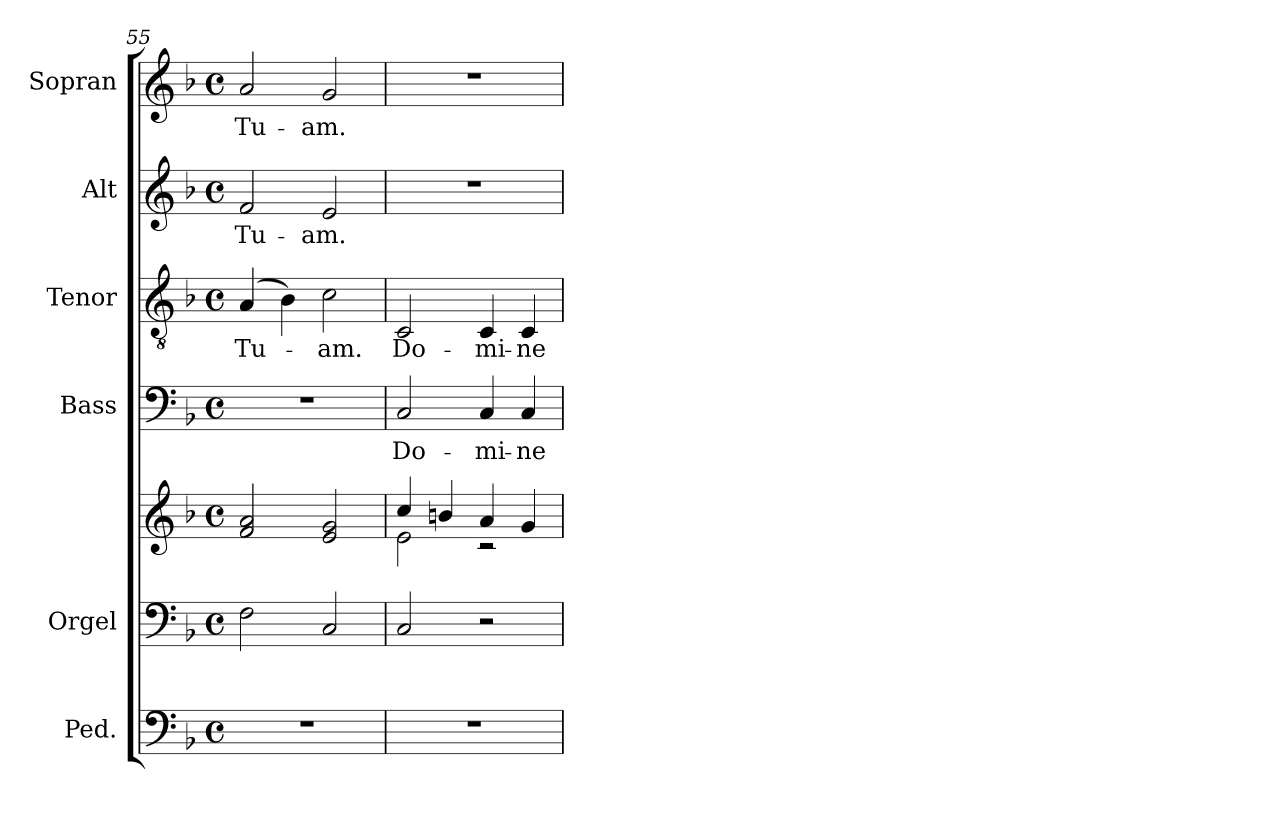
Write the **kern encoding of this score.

**kern	**kern	**kern	**kern	**text	**kern	**text	**kern	**text	**kern	**text
*part6	*part5	*part5	*part4	*part4	*part3	*part3	*part2	*part2	*part1	*part1
*staff7	*staff6	*staff5	*staff4	*staff4	*staff3	*staff3	*staff2	*staff2	*staff1	*staff1
*I"Ped.	*I"Orgel	*	*I"Bass	*	*I"Tenor	*	*I"Alt	*	*I"Sopran	*
*	*I'Org.	*	*I'B.	*	*I'T.	*	*I'A.	*	*I'S.	*
*clefF4	*clefF4	*clefG2	*clefF4	*	*clefGv2	*	*clefG2	*	*clefG2	*
*ITrd7c12	*	*	*	*	*	*	*	*	*	*
*k[b-]	*k[b-]	*k[b-]	*k[b-]	*	*k[b-]	*	*k[b-]	*	*k[b-]	*
*F:	*F:	*F:	*F:	*	*F:	*	*F:	*	*F:	*
*M4/4	*M4/4	*M4/4	*M4/4	*	*M4/4	*	*M4/4	*	*M4/4	*
*met(c)	*met(c)	*met(c)	*met(c)	*	*met(c)	*	*met(c)	*	*met(c)	*
=55	=55	=55	=55	=55	=55	=55	=55	=55	=55	=55
!	!	!	!	!	!	!LO:LY:b	!	!LO:LY:b	!	!LO:LY:b
1r	2F\	2f/ 2a/	1r	.	(4A/	Tu-	2f/	Tu-	2a/	Tu-
.	.	.	.	.	4B-\)	.	.	.	.	.
!	!	!	!	!	!	!LO:LY:b	!	!LO:LY:b	!	!LO:LY:b
.	2C/	2e/ 2g/	.	.	2c\	-am.	2e/	-am.	2g/	-am.
=56	=56	=56	=56	=56	=56	=56	=56	=56	=56	=56
*	*	*^	*	*	*	*	*	*	*	*
!	!	!	!	!	!LO:LY:b	!	!LO:LY:b	!	!	!	!
1r	2C/	4cc/	2e\	2C/	Do-	2C/	Do-	1r	.	1r	.
.	.	4bn/	.	.	.	.	.	.	.	.	.
!	!	!	!	!	!LO:LY:b	!	!LO:LY:b	!	!	!	!
.	2r	4a/	2rc	4C/	-mi-	4C/	-mi-	.	.	.	.
!	!	!	!	!	!LO:LY:b	!	!LO:LY:b	!	!	!	!
.	.	4g/	.	4C/	-ne	4C/	-ne	.	.	.	.
*	*	*v	*v	*	*	*	*	*	*	*	*
=	=	=	=	=	=	=	=	=	=	=
*-	*-	*-	*-	*-	*-	*-	*-	*-	*-	*-
